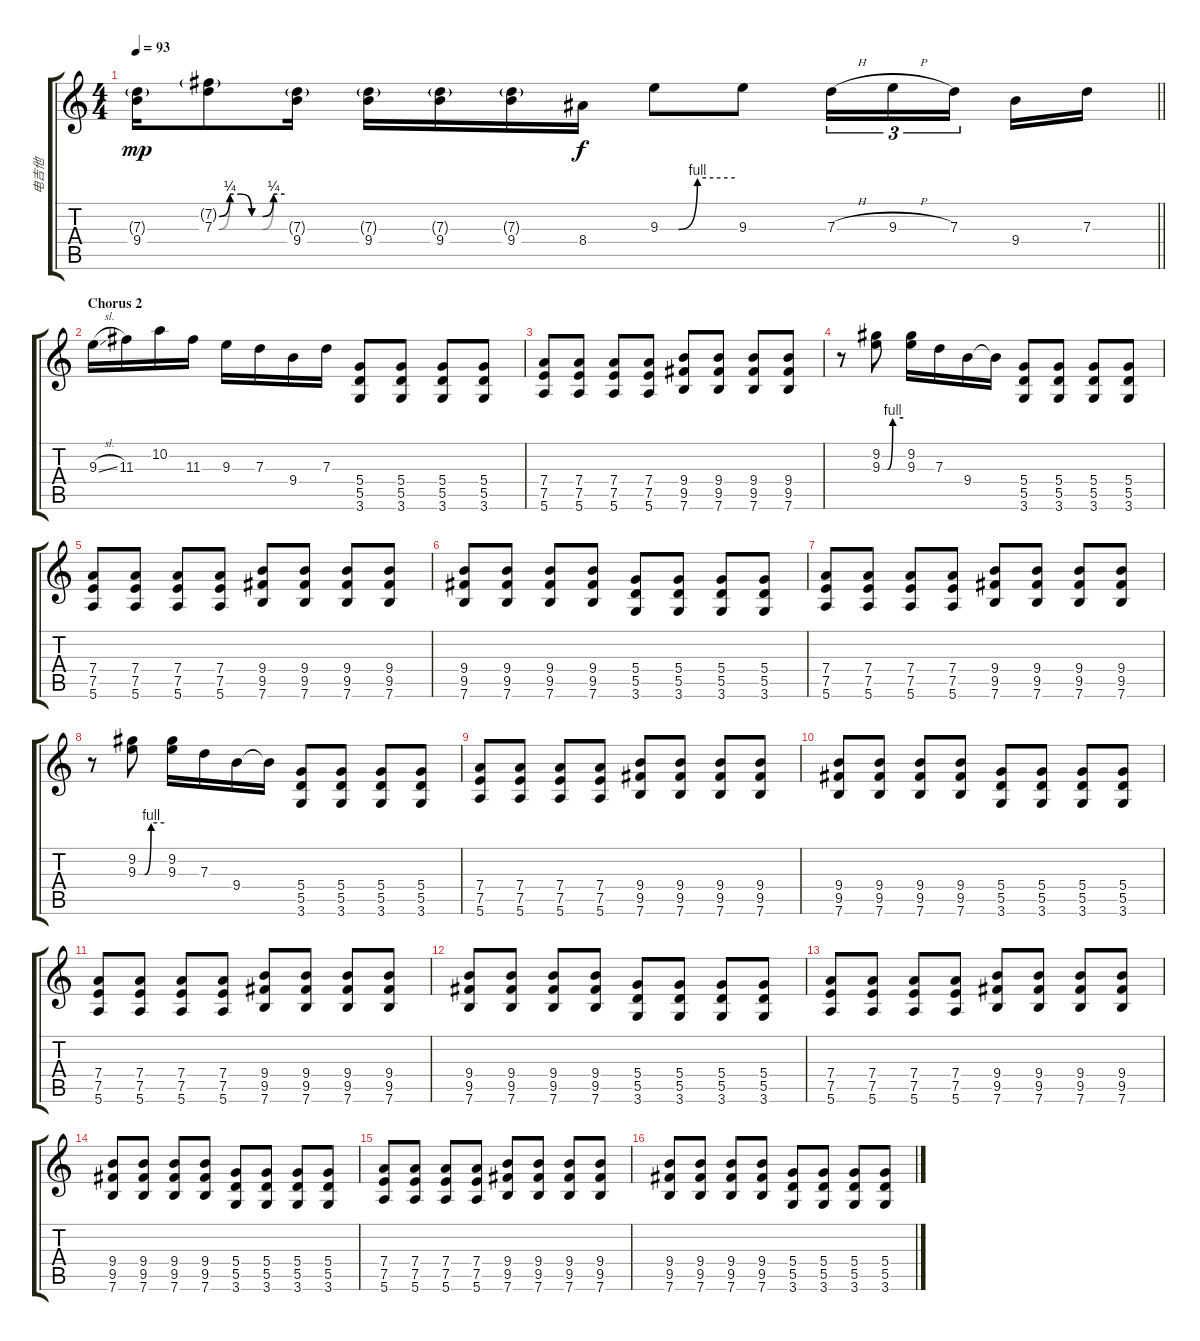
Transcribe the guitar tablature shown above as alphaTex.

\track ("电吉他" "电吉他") {instrument electricguitarclean}
\staff {score tabs}
\tuning (E4 B3 G3 D3 A2 E2) {hide}
\ts (4 4)
\tempo 93
\clef g2
\barLineRight lightlight
\ks c
(7.3{g} 9.4).16{dy mp} (7.2{be (custom 0 0 10 1 20 1 30 0 40 0 50 1 60 1) g} 7.3{be (custom 0 0 10 1 20 1 30 0 40 0 50 1 60 1)}).8 (7.3{g} 9.4).16 (7.3{g} 9.4).16{balance 11} (7.3{g} 9.4).16 (7.3{g} 9.4).16 8.4.16{dy f} 9.3{be (custom 0 0 15 0 30 4 60 4)}.8 9.3.8 7.3{h}.16{tu (3 2)} 9.3{h}.16{tu (3 2)} 7.3.16{tu (3 2) beam splitsecondary} 9.4.16 7.3.16 |
\section ("" "Chorus 2")
9.3{sl}.16 11.3.16 10.2.16 11.3.16 9.3.16 7.3.16 9.4.16 7.3.16 (5.4 5.5 3.6).8 (5.4 5.5 3.6).8 (5.4 5.5 3.6).8 (5.4 5.5 3.6).8 |
(7.4 7.5 5.6).8 (7.4 7.5 5.6).8 (7.4 7.5 5.6).8 (7.4 7.5 5.6).8 (9.4 9.5 7.6).8 (9.4 9.5 7.6).8 (9.4 9.5 7.6).8 (9.4 9.5 7.6).8 |
r.8 (9.2 9.3{be (custom 0 0 15 0 30 4 60 4)}).8 (9.2 9.3).16 7.3.16 9.4.16 9.4{t}.16 (5.4 5.5 3.6).8 (5.4 5.5 3.6).8 (5.4 5.5 3.6).8 (5.4 5.5 3.6).8 |
(7.4 7.5 5.6).8 (7.4 7.5 5.6).8 (7.4 7.5 5.6).8 (7.4 7.5 5.6).8 (9.4 9.5 7.6).8 (9.4 9.5 7.6).8 (9.4 9.5 7.6).8 (9.4 9.5 7.6).8 |
(9.4 9.5 7.6).8 (9.4 9.5 7.6).8 (9.4 9.5 7.6).8 (9.4 9.5 7.6).8 (5.4 5.5 3.6).8 (5.4 5.5 3.6).8 (5.4 5.5 3.6).8 (5.4 5.5 3.6).8 |
(7.4 7.5 5.6).8 (7.4 7.5 5.6).8 (7.4 7.5 5.6).8 (7.4 7.5 5.6).8 (9.4 9.5 7.6).8 (9.4 9.5 7.6).8 (9.4 9.5 7.6).8 (9.4 9.5 7.6).8 |
r.8 (9.2 9.3{be (custom 0 0 15 0 30 4 60 4)}).8 (9.2 9.3).16 7.3.16 9.4.16 9.4{t}.16 (5.4 5.5 3.6).8 (5.4 5.5 3.6).8 (5.4 5.5 3.6).8 (5.4 5.5 3.6).8 |
(7.4 7.5 5.6).8 (7.4 7.5 5.6).8 (7.4 7.5 5.6).8 (7.4 7.5 5.6).8 (9.4 9.5 7.6).8 (9.4 9.5 7.6).8 (9.4 9.5 7.6).8 (9.4 9.5 7.6).8 |
(9.4 9.5 7.6).8 (9.4 9.5 7.6).8 (9.4 9.5 7.6).8 (9.4 9.5 7.6).8 (5.4 5.5 3.6).8 (5.4 5.5 3.6).8 (5.4 5.5 3.6).8 (5.4 5.5 3.6).8 |
(7.4 7.5 5.6).8 (7.4 7.5 5.6).8 (7.4 7.5 5.6).8 (7.4 7.5 5.6).8 (9.4 9.5 7.6).8 (9.4 9.5 7.6).8 (9.4 9.5 7.6).8 (9.4 9.5 7.6).8 |
(9.4 9.5 7.6).8 (9.4 9.5 7.6).8 (9.4 9.5 7.6).8 (9.4 9.5 7.6).8 (5.4 5.5 3.6).8 (5.4 5.5 3.6).8 (5.4 5.5 3.6).8 (5.4 5.5 3.6).8 |
(7.4 7.5 5.6).8 (7.4 7.5 5.6).8 (7.4 7.5 5.6).8 (7.4 7.5 5.6).8 (9.4 9.5 7.6).8 (9.4 9.5 7.6).8 (9.4 9.5 7.6).8 (9.4 9.5 7.6).8 |
(9.4 9.5 7.6).8 (9.4 9.5 7.6).8 (9.4 9.5 7.6).8 (9.4 9.5 7.6).8 (5.4 5.5 3.6).8 (5.4 5.5 3.6).8 (5.4 5.5 3.6).8 (5.4 5.5 3.6).8 |
(7.4 7.5 5.6).8 (7.4 7.5 5.6).8 (7.4 7.5 5.6).8 (7.4 7.5 5.6).8 (9.4 9.5 7.6).8 (9.4 9.5 7.6).8 (9.4 9.5 7.6).8 (9.4 9.5 7.6).8 |
(9.4 9.5 7.6).8 (9.4 9.5 7.6).8 (9.4 9.5 7.6).8 (9.4 9.5 7.6).8 (5.4 5.5 3.6).8 (5.4 5.5 3.6).8 (5.4 5.5 3.6).8 (5.4 5.5 3.6).8
